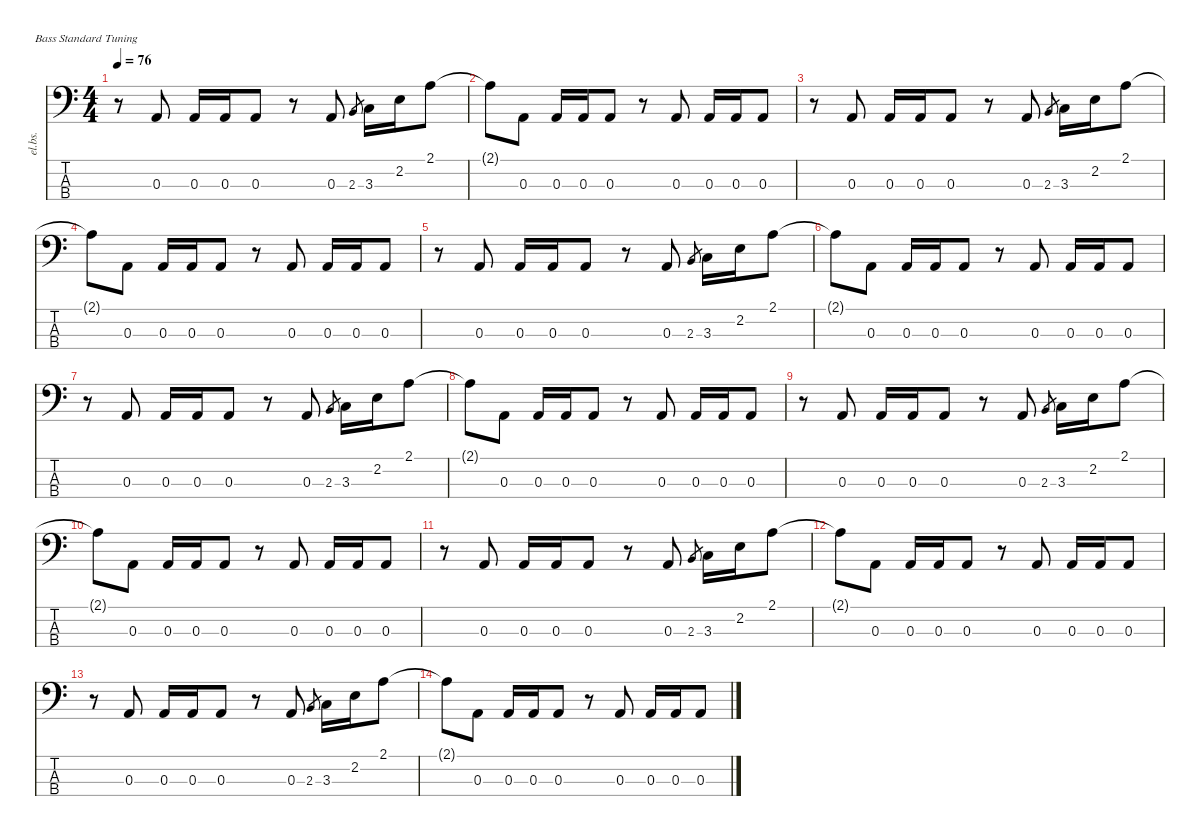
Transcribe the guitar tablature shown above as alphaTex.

\defaultSystemsLayout 4
\hideDynamics
\bracketExtendMode nobrackets
\track ("Bass" "el.bs.") {instrument electricbasspick}
\staff {score tabs}
\tuning (G2 D2 A1 E1)
\ts (4 4)
\tempo 76
\clef f4
\ks c
r.8{dy ff} 0.3.8 0.3.16 0.3.16 0.3.8 r.8 0.3.8 2.3.8{gr dy f} 3.3.16{dy ff} 2.2.16 2.1.8 |
2.1{t}.8 0.3.8 0.3.16 0.3.16 0.3.8 r.8 0.3.8 0.3.16 0.3.16 0.3.8 |
r.8 0.3.8 0.3.16 0.3.16 0.3.8 r.8 0.3.8 2.3.8{gr dy f} 3.3.16{dy ff} 2.2.16 2.1.8 |
2.1{t}.8 0.3.8 0.3.16 0.3.16 0.3.8 r.8 0.3.8 0.3.16 0.3.16 0.3.8 |
r.8 0.3.8 0.3.16 0.3.16 0.3.8 r.8 0.3.8 2.3.8{gr dy f} 3.3.16{dy ff} 2.2.16 2.1.8 |
2.1{t}.8 0.3.8 0.3.16 0.3.16 0.3.8 r.8 0.3.8 0.3.16 0.3.16 0.3.8 |
r.8 0.3.8 0.3.16 0.3.16 0.3.8 r.8 0.3.8 2.3.8{gr dy f} 3.3.16{dy ff} 2.2.16 2.1.8 |
2.1{t}.8 0.3.8 0.3.16 0.3.16 0.3.8 r.8 0.3.8 0.3.16 0.3.16 0.3.8 |
r.8 0.3.8 0.3.16 0.3.16 0.3.8 r.8 0.3.8 2.3.8{gr dy f} 3.3.16{dy ff} 2.2.16 2.1.8 |
2.1{t}.8 0.3.8 0.3.16 0.3.16 0.3.8 r.8 0.3.8 0.3.16 0.3.16 0.3.8 |
r.8 0.3.8 0.3.16 0.3.16 0.3.8 r.8 0.3.8 2.3.8{gr dy f} 3.3.16{dy ff} 2.2.16 2.1.8 |
2.1{t}.8 0.3.8 0.3.16 0.3.16 0.3.8 r.8 0.3.8 0.3.16 0.3.16 0.3.8 |
r.8 0.3.8 0.3.16 0.3.16 0.3.8 r.8 0.3.8 2.3.8{gr dy f} 3.3.16{dy ff} 2.2.16 2.1.8 |
2.1{t}.8 0.3.8 0.3.16 0.3.16 0.3.8 r.8 0.3.8 0.3.16 0.3.16 0.3.8
